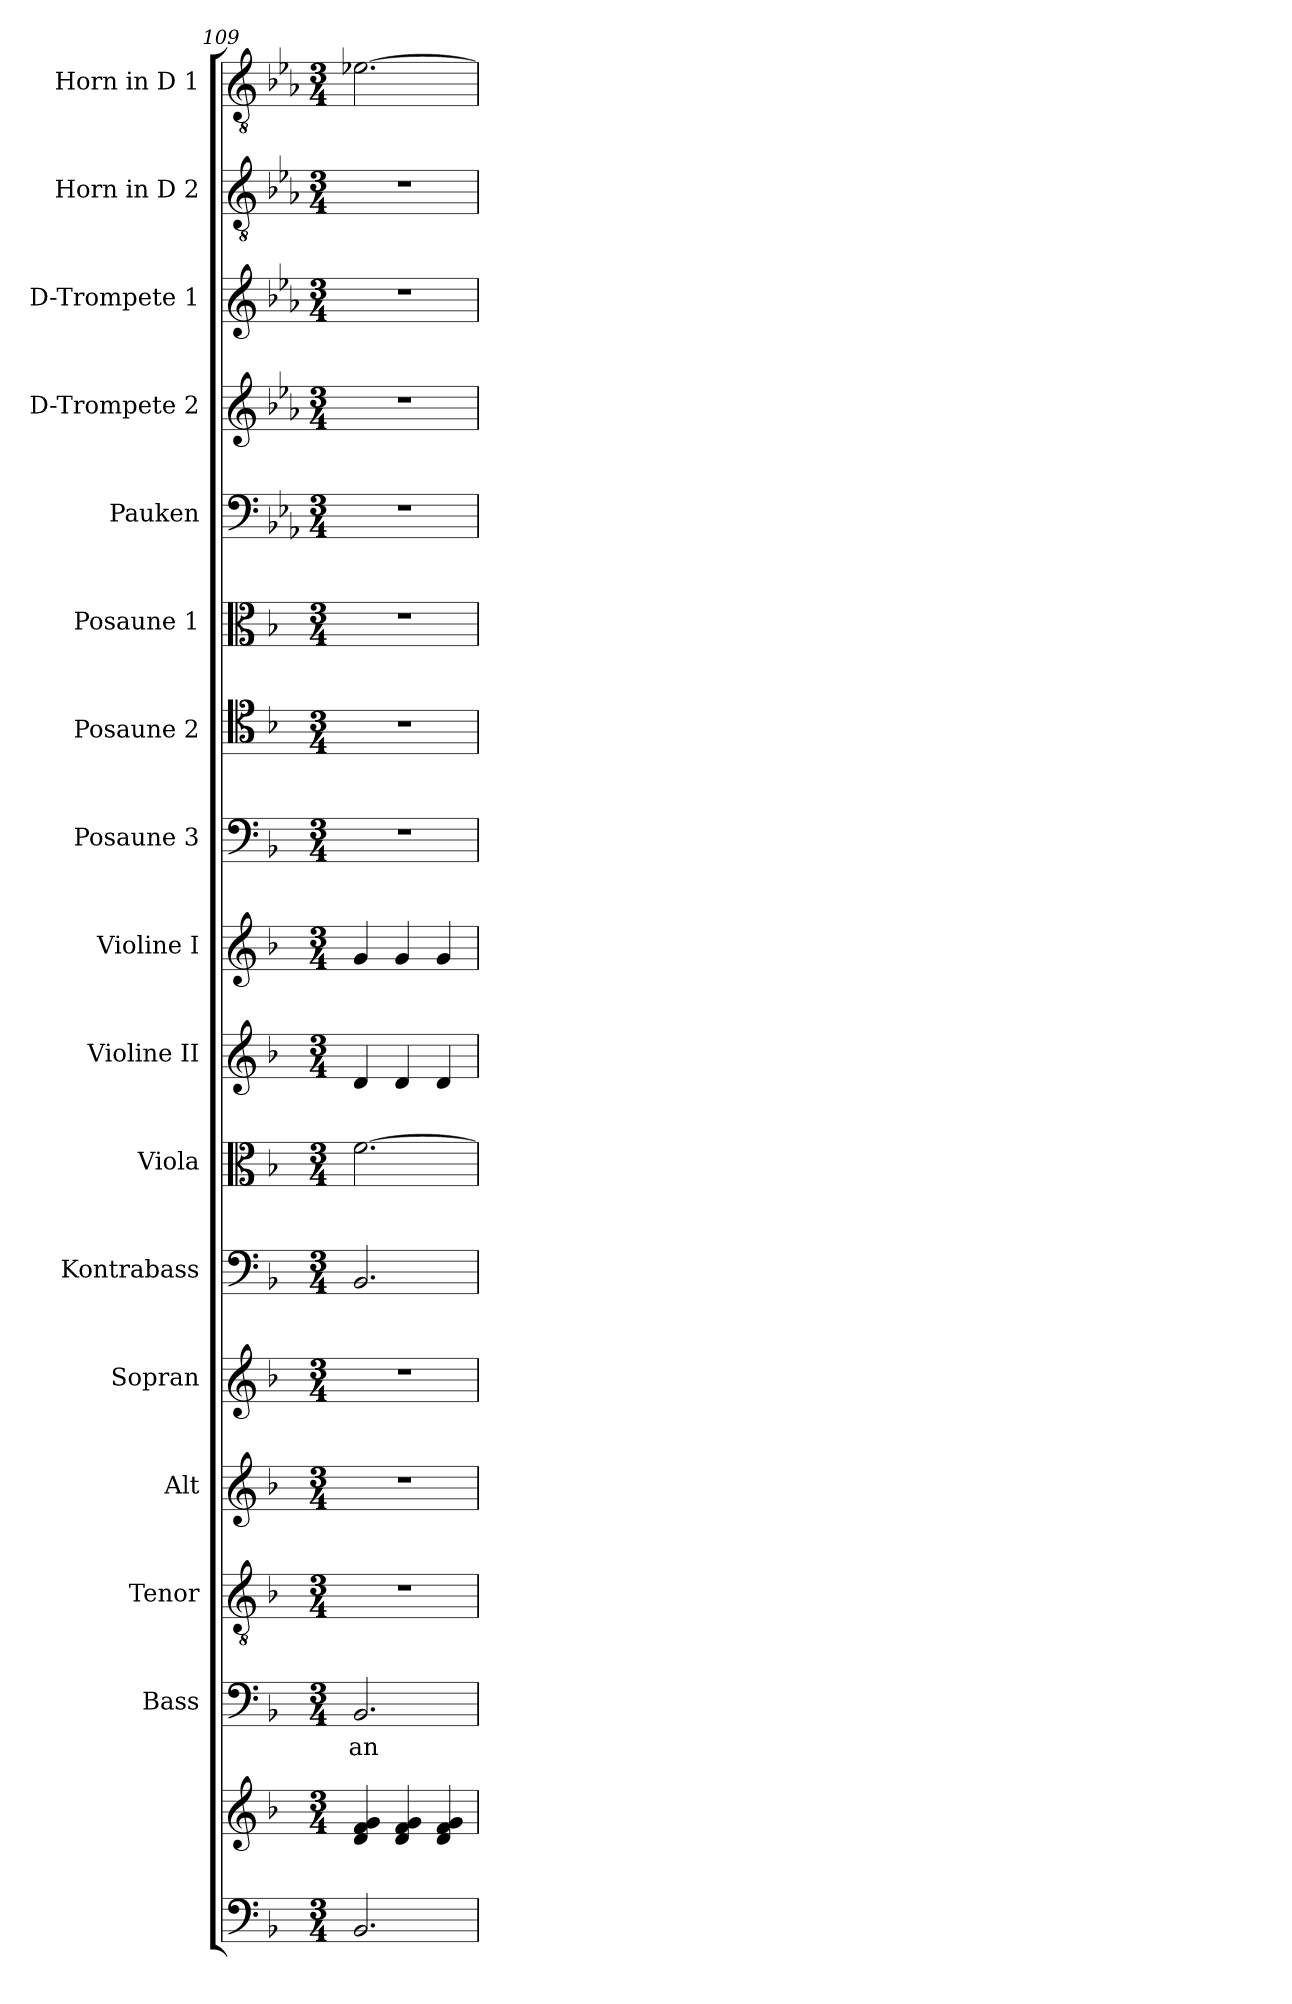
**kern	**kern	**kern	**text	**kern	**kern	**kern	**kern	**kern	**kern	**kern	**kern	**kern	**kern	**kern	**kern	**kern	**kern	**kern
*part17	*part17	*part16	*part16	*part15	*part14	*part13	*part12	*part11	*part10	*part9	*part8	*part7	*part6	*part5	*part4	*part3	*part2	*part1
*staff18	*staff17	*staff16	*staff16	*staff15	*staff14	*staff13	*staff12	*staff11	*staff10	*staff9	*staff8	*staff7	*staff6	*staff5	*staff4	*staff3	*staff2	*staff1
*	*	*I"Bass	*	*I"Tenor	*I"Alt	*I"Sopran	*I"Kontrabass	*I"Viola	*I"Violine II	*I"Violine I	*I"Posaune 3	*I"Posaune 2	*I"Posaune 1	*I"Pauken	*I"D-Trompete 2	*I"D-Trompete 1	*I"Horn in D 2	*I"Horn in D 1
*	*	*I'B.	*	*I'T.	*I'A.	*I'S.	*I'Kb.	*I'Vla.	*I'Vl. II	*I'Vl. I	*I'Pos. 3	*I'Pos. 2	*I'Pos. 1	*I'Pk.	*I'D Trp. 2	*I'D Trp. 1	*I'Hrn. 2	*I'Hrn. 1
*clefF4	*clefG2	*clefF4	*	*clefGv2	*clefG2	*clefG2	*clefF4	*clefC3	*clefG2	*clefG2	*clefF4	*clefC4	*clefC3	*clefF4	*clefG2	*clefG2	*clefGv2	*clefGv2
*	*	*	*	*	*	*	*ITrd7c12	*	*	*	*	*	*	*ITrd-1c-2	*ITrd-1c-2	*ITrd-1c-2	*ITrd-1c-2	*ITrd-1c-2
*k[b-]	*k[b-]	*k[b-]	*	*k[b-]	*k[b-]	*k[b-]	*k[b-]	*k[b-]	*k[b-]	*k[b-]	*k[b-]	*k[b-]	*k[b-]	*k[b-]	*k[b-]	*k[b-]	*k[b-]	*k[b-]
*F:	*F:	*F:	*	*F:	*F:	*F:	*F:	*F:	*F:	*F:	*F:	*F:	*F:	*F:	*F:	*F:	*F:	*F:
*M3/4	*M3/4	*M3/4	*	*M3/4	*M3/4	*M3/4	*M3/4	*M3/4	*M3/4	*M3/4	*M3/4	*M3/4	*M3/4	*M3/4	*M3/4	*M3/4	*M3/4	*M3/4
=109	=109	=109	=109	=109	=109	=109	=109	=109	=109	=109	=109	=109	=109	=109	=109	=109	=109	=109
!	!	!	!LO:LY:b	!	!	!	!	!	!	!	!	!	!	!	!	!	!	!
2.BB-/	4d/ 4f/ 4g/	2.BB-/	an-	2.r	2.r	2.r	2.BBB-/	[2.f\	4d/	4g/	2.r	2.r	2.r	2.r	2.r	2.r	2.r	[2.fn\
.	4d/ 4f/ 4g/	.	.	.	.	.	.	.	4d/	4g/	.	.	.	.	.	.	.	.
.	4d/ 4f/ 4g/	.	.	.	.	.	.	.	4d/	4g/	.	.	.	.	.	.	.	.
=	=	=	=	=	=	=	=	=	=	=	=	=	=	=	=	=	=	=
*-	*-	*-	*-	*-	*-	*-	*-	*-	*-	*-	*-	*-	*-	*-	*-	*-	*-	*-
